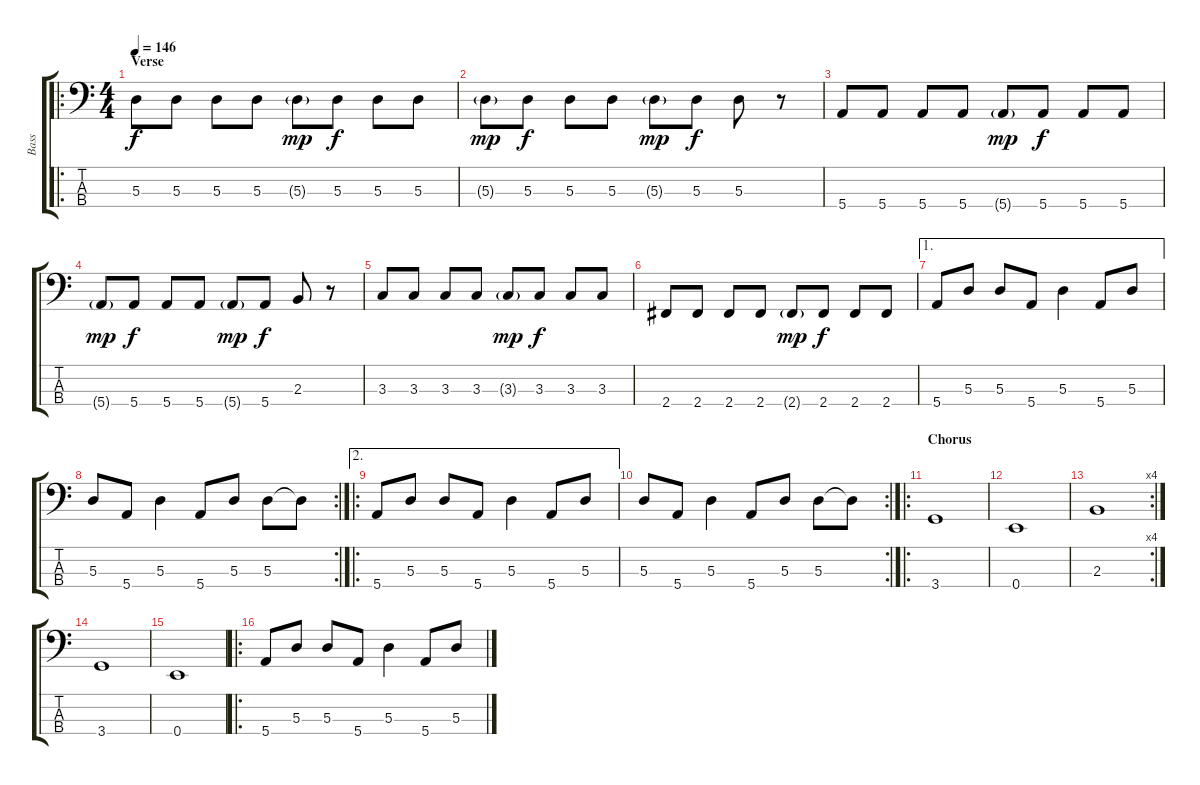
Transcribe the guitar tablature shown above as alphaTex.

\track ("Bass" "Bass") {instrument electricbassfinger}
\staff {score tabs}
\tuning (G2 D2 A1 E1) {hide}
\ro
\ts (4 4)
\section ("" "Verse")
\tempo 146
\clef f4
\ks c
5.3.8{dy f} 5.3.8 5.3.8 5.3.8 5.3{g}.8{dy mp} 5.3.8{dy f} 5.3.8 5.3.8 |
5.3{g}.8{dy mp} 5.3.8{dy f} 5.3.8 5.3.8 5.3{g}.8{dy mp} 5.3.8{dy f} 5.3.8 r.8 |
5.4.8 5.4.8 5.4.8 5.4.8 5.4{g}.8{dy mp} 5.4.8{dy f} 5.4.8 5.4.8 |
5.4{g}.8{dy mp} 5.4.8{dy f} 5.4.8 5.4.8 5.4{g}.8{dy mp} 5.4.8{dy f} 2.3.8 r.8 |
3.3.8 3.3.8 3.3.8 3.3.8 3.3{g}.8{dy mp} 3.3.8{dy f} 3.3.8 3.3.8 |
2.4.8 2.4.8 2.4.8 2.4.8 2.4{g}.8{dy mp} 2.4.8{dy f} 2.4.8 2.4.8 |
\ae 1
5.4.8 5.3.8 5.3.8 5.4.8 5.3.4 5.4.8 5.3.8 |
\rc 2
5.3.8 5.4.8 5.3.4 5.4.8 5.3.8 5.3.8 5.3{t}.8 |
\ae 2
\ro
5.4.8 5.3.8 5.3.8 5.4.8 5.3.4 5.4.8 5.3.8 |
\rc 2
5.3.8 5.4.8 5.3.4 5.4.8 5.3.8 5.3.8 5.3{t}.8 |
\ro
\section ("" "Chorus")
3.4.1 |
0.4.1 |
\rc 4
2.3.1 |
3.4.1 |
0.4.1 |
\ro
5.4.8 5.3.8 5.3.8 5.4.8 5.3.4 5.4.8 5.3.8
